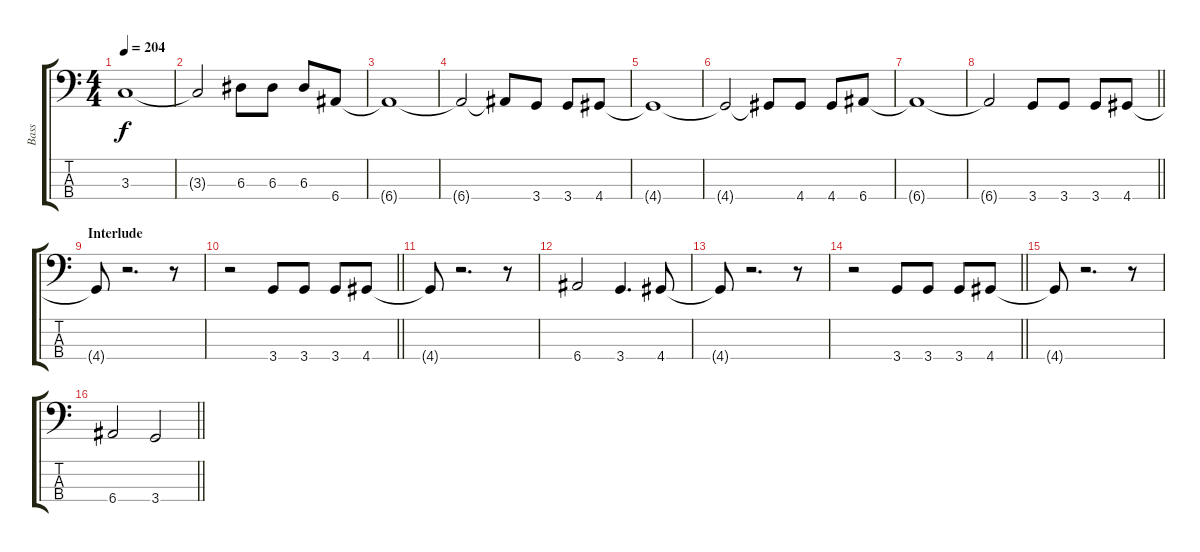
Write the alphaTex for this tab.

\track ("Bass" "Bass") {instrument electricbasspick}
\staff {score tabs}
\tuning (G2 D2 A1 E1) {hide}
\ts (4 4)
\tempo 204
\clef f4
\ks c
3.3{t}.1{dy f} |
3.3{t}.2 6.3.8 6.3.8 6.3.8 6.4.8 |
6.4{t}.1 |
6.4{t}.2 6.4{t}.8 3.4.8 3.4.8 4.4.8 |
4.4{t}.1 |
4.4{t}.2 4.4{t}.8 4.4.8 4.4.8 6.4.8 |
6.4{t}.1 |
\barLineRight lightlight
6.4{t}.2 3.4.8 3.4.8 3.4.8 4.4.8 |
\section ("" "Interlude")
4.4{t}.8 r.2{d} r.8 |
\barLineRight lightlight
r.2 3.4.8 3.4.8 3.4.8 4.4.8 |
4.4{t}.8 r.2{d} r.8 |
6.4.2 3.4.4{d} 4.4.8 |
4.4{t}.8 r.2{d} r.8 |
\barLineRight lightlight
r.2 3.4.8 3.4.8 3.4.8 4.4.8 |
4.4{t}.8 r.2{d} r.8 |
\barLineRight lightlight
6.4.2 3.4.2
